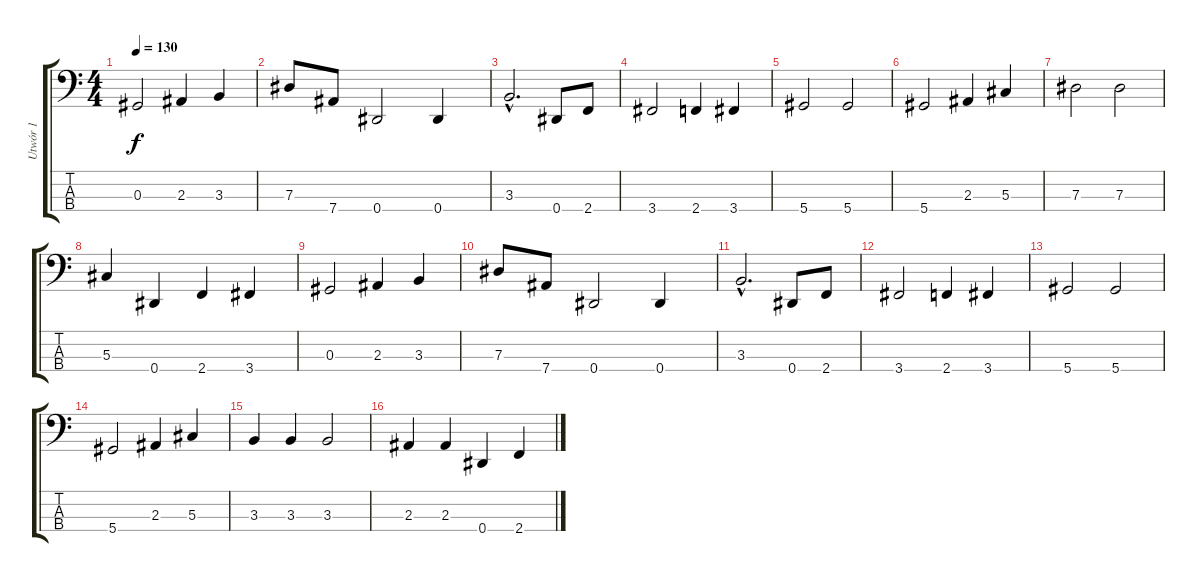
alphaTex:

\track ("Utwór 1" "Utwór 1") {instrument electricbassfinger}
\staff {score tabs}
\tuning (Gb2 Db2 Ab1 Eb1) {hide}
\ts (4 4)
\tempo 130
\clef f4
\ks c
0.3.2{dy f} 2.3.4 3.3.4 |
7.3.8 7.4.8 0.4.2 0.4.4 |
3.3{hac}.2{d} 0.4.8 2.4.8 |
3.4.2 2.4.4 3.4.4 |
5.4.2 5.4.2 |
5.4.2 2.3.4 5.3.4 |
7.3.2 7.3.2 |
5.3.4 0.4.4 2.4.4 3.4.4 |
0.3.2 2.3.4 3.3.4 |
7.3.8 7.4.8 0.4.2 0.4.4 |
3.3{hac}.2{d} 0.4.8 2.4.8 |
3.4.2 2.4.4 3.4.4 |
5.4.2 5.4.2 |
5.4.2 2.3.4 5.3.4 |
3.3.4 3.3.4 3.3.2 |
2.3.4 2.3.4 0.4.4 2.4.4
